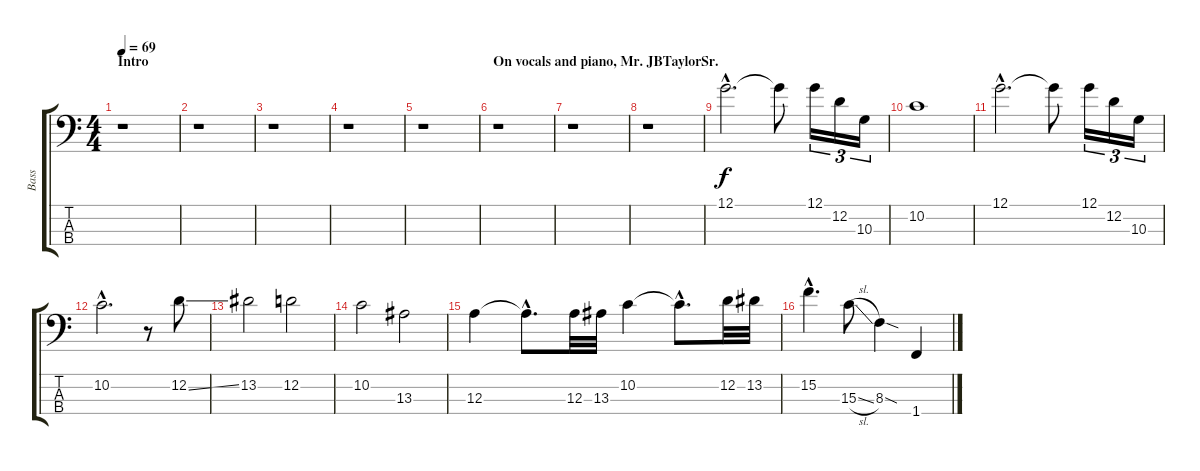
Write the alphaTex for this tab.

\track ("Bass" "Bass") {instrument fretlessbass}
\staff {score tabs}
\tuning (G2 D2 A1 E1) {hide}
\ts (4 4)
\section ("" "Intro")
\tempo 69
\clef f4
\ks c
r.1{dy f volume 14 instrument fretlessbass} |
r.1 |
r.1 |
r.1 |
r.1 |
\section ("" "On vocals and piano, Mr. JBTaylorSr.")
r.1 |
r.1 |
r.1 |
12.1{hac}.2{d} 12.1{t}.8 12.1.16{tu (3 2)} 12.2.16{tu (3 2)} 10.3.16{tu (3 2)} |
10.2.1 |
12.1{hac}.2{d} 12.1{t}.8 12.1.16{tu (3 2)} 12.2.16{tu (3 2)} 10.3.16{tu (3 2)} |
10.2{hac}.2{d} r.8 12.2{ss}.8 |
13.2.2 12.2.2 |
10.2.2 13.3.2 |
12.3.4 12.3{hac t}.8{d} 12.3.32 13.3.32 10.2.4 10.2{hac t}.8{d} 12.2.32 13.2.32 |
15.2{hac}.4{d} 15.3{sl}.8 8.3{sod}.4 1.4{ss}.4
